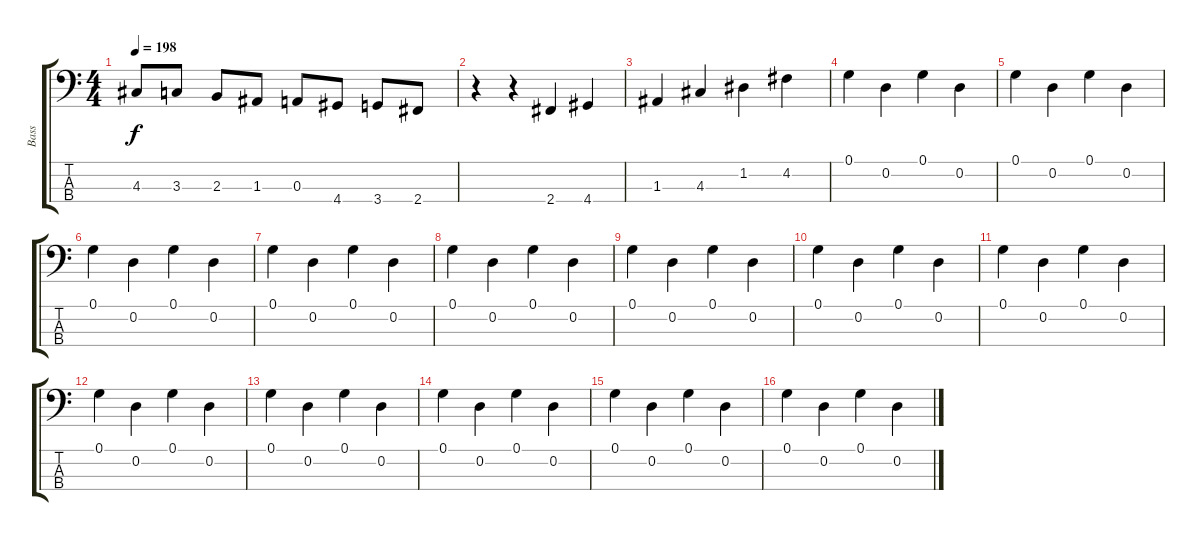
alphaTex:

\track ("Bass" "Bass") {instrument acousticguitarnylon}
\staff {score tabs}
\tuning (G2 D2 A1 E1) {hide}
\ts (4 4)
\tempo 198
\clef f4
\ks c
4.3.8{dy f} 3.3.8 2.3.8 1.3.8 0.3.8 4.4.8 3.4.8 2.4.8 |
r.4 r.4 2.4.4 4.4.4 |
1.3.4 4.3.4 1.2.4 4.2.4 |
0.1.4 0.2.4 0.1.4 0.2.4 |
0.1.4 0.2.4 0.1.4 0.2.4 |
0.1.4 0.2.4 0.1.4 0.2.4 |
0.1.4 0.2.4 0.1.4 0.2.4 |
0.1.4 0.2.4 0.1.4 0.2.4 |
0.1.4 0.2.4 0.1.4 0.2.4 |
0.1.4 0.2.4 0.1.4 0.2.4 |
0.1.4 0.2.4 0.1.4 0.2.4 |
0.1.4 0.2.4 0.1.4 0.2.4 |
0.1.4 0.2.4 0.1.4 0.2.4 |
0.1.4 0.2.4 0.1.4 0.2.4 |
0.1.4 0.2.4 0.1.4 0.2.4 |
0.1.4 0.2.4 0.1.4 0.2.4
